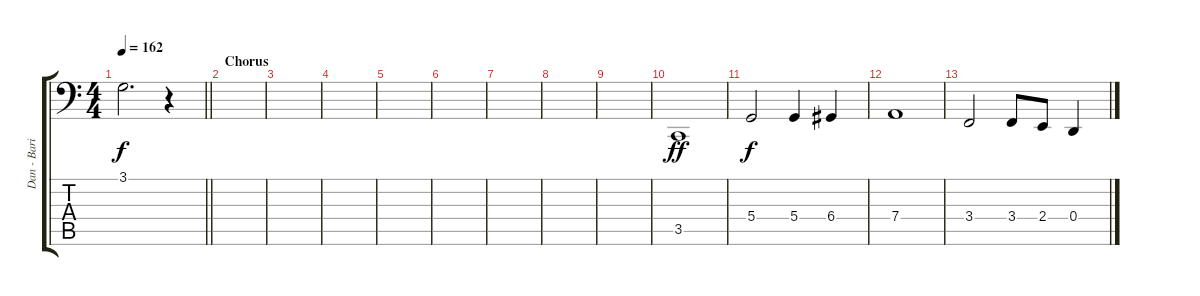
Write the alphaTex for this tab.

\track ("Dan - Bari Sax" "Dan - Bari") {instrument baritonesax}
\staff {score tabs}
\tuning (E3 B2 G2 D2 A1 E1) {hide}
\ts (4 4)
\tempo 162
\clef f4
\barLineRight lightlight
\ks c
3.1.2{d dy f volume 6} r.4 |
\section ("" "Chorus")
|
|
|
|
|
|
|
|
3.5.1{dy ff volume 16} |
5.4.2{dy f} 5.4.4 6.4.4 |
7.4.1 |
3.4.2 3.4.8 2.4.8 0.4.4
